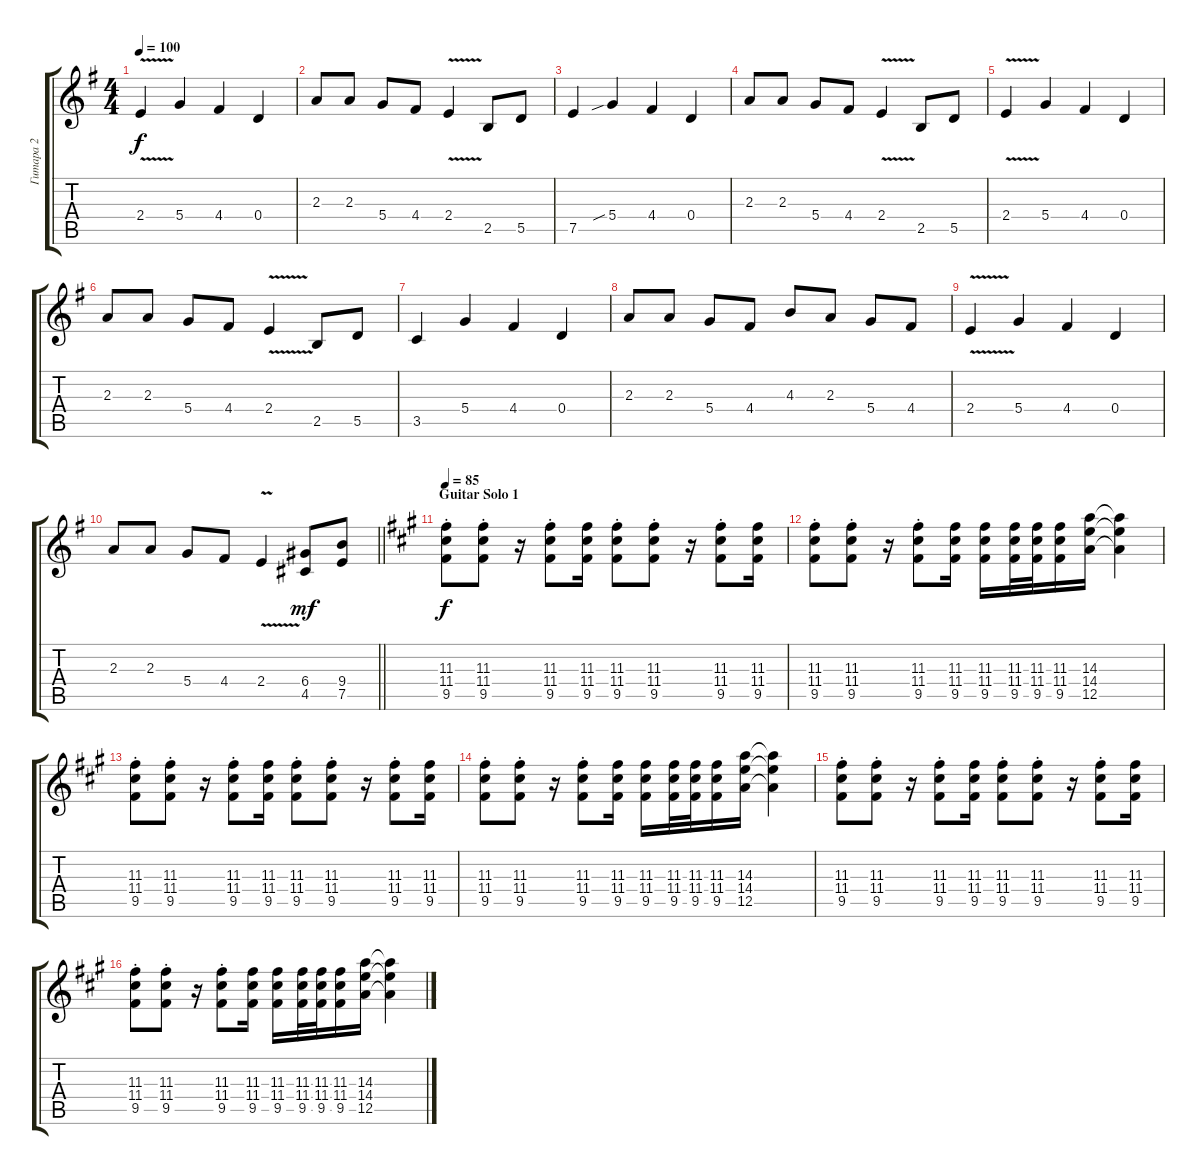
\track ("Гитара 2" "Гитара 2") {instrument distortionguitar}
\staff {score tabs}
\tuning (E4 B3 G3 D3 A2 E2) {hide}
\ts (4 4)
\tempo 100
\clef g2
\ks eminor
2.4{v}.4{dy f} 5.4.4 4.4.4 0.4.4 |
2.3.8 2.3.8 5.4.8 4.4.8 2.4{v}.4 2.5.8 5.5.8 |
7.5.4 5.4{sib}.4 4.4.4 0.4.4 |
2.3.8 2.3.8 5.4.8 4.4.8 2.4{v}.4 2.5.8 5.5.8 |
2.4{v}.4 5.4.4 4.4.4 0.4.4 |
2.3.8 2.3.8 5.4.8 4.4.8 2.4{v}.4 2.5.8 5.5.8 |
3.5.4 5.4.4 4.4.4 0.4.4 |
2.3.8 2.3.8 5.4.8 4.4.8 4.3.8 2.3.8 5.4.8 4.4.8 |
2.4{v}.4 5.4.4 4.4.4 0.4.4 |
\barLineRight lightlight
2.3.8 2.3.8 5.4.8 4.4.8 2.4{v}.4 (6.4 4.5).8{dy mf} (9.4 7.5).8 |
\section ("" "Guitar Solo 1")
\tempo 85
\ks f#minor
(11.3{st} 11.4{st} 9.5{st}).8{dy f} (11.3{st} 11.4{st} 9.5{st}).8 r.16 (11.3{st} 11.4{st} 9.5{st}).8 (11.3 11.4 9.5).16 (11.3{st} 11.4{st} 9.5{st}).8 (11.3{st} 11.4{st} 9.5{st}).8 r.16 (11.3{st} 11.4{st} 9.5{st}).8 (11.3 11.4 9.5).16 |
(11.3{st} 11.4{st} 9.5{st}).8 (11.3{st} 11.4{st} 9.5{st}).8 r.16 (11.3{st} 11.4{st} 9.5{st}).8 (11.3 11.4 9.5).16 (11.3 11.4 9.5).16 (11.3 11.4 9.5).32 (11.3 11.4 9.5).32 (11.3 11.4 9.5).16 (14.3 14.4 12.5).16 (14.3{t} 14.4{t} 12.5{t}).4 |
(11.3{st} 11.4{st} 9.5{st}).8 (11.3{st} 11.4{st} 9.5{st}).8 r.16 (11.3{st} 11.4{st} 9.5{st}).8 (11.3 11.4 9.5).16 (11.3{st} 11.4{st} 9.5{st}).8 (11.3{st} 11.4{st} 9.5{st}).8 r.16 (11.3{st} 11.4{st} 9.5{st}).8 (11.3 11.4 9.5).16 |
(11.3{st} 11.4{st} 9.5{st}).8 (11.3{st} 11.4{st} 9.5{st}).8 r.16 (11.3{st} 11.4{st} 9.5{st}).8 (11.3 11.4 9.5).16 (11.3 11.4 9.5).16 (11.3 11.4 9.5).32 (11.3 11.4 9.5).32 (11.3 11.4 9.5).16 (14.3 14.4 12.5).16 (14.3{t} 14.4{t} 12.5{t}).4 |
(11.3{st} 11.4{st} 9.5{st}).8 (11.3{st} 11.4{st} 9.5{st}).8 r.16 (11.3{st} 11.4{st} 9.5{st}).8 (11.3 11.4 9.5).16 (11.3{st} 11.4{st} 9.5{st}).8 (11.3{st} 11.4{st} 9.5{st}).8 r.16 (11.3{st} 11.4{st} 9.5{st}).8 (11.3 11.4 9.5).16 |
(11.3{st} 11.4{st} 9.5{st}).8 (11.3{st} 11.4{st} 9.5{st}).8 r.16 (11.3{st} 11.4{st} 9.5{st}).8 (11.3 11.4 9.5).16 (11.3 11.4 9.5).16 (11.3 11.4 9.5).32 (11.3 11.4 9.5).32 (11.3 11.4 9.5).16 (14.3 14.4 12.5).16 (14.3{t} 14.4{t} 12.5{t}).4
